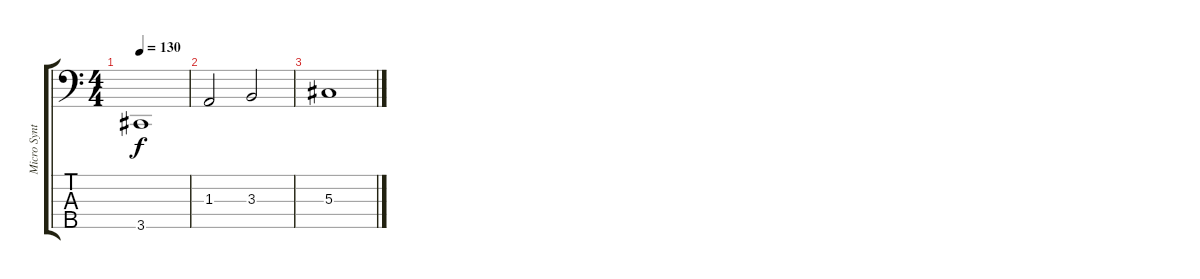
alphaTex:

\track ("Micro Synthesized Bass" "Micro Synt") {instrument electricbasspick}
\staff {score tabs}
\tuning (Gb2 Db2 Ab1 Eb1 Bb0) {hide}
\ts (4 4)
\tempo 130
\clef f4
\ks c
3.5.1{dy f} |
1.3.2 3.3.2 |
5.3.1
